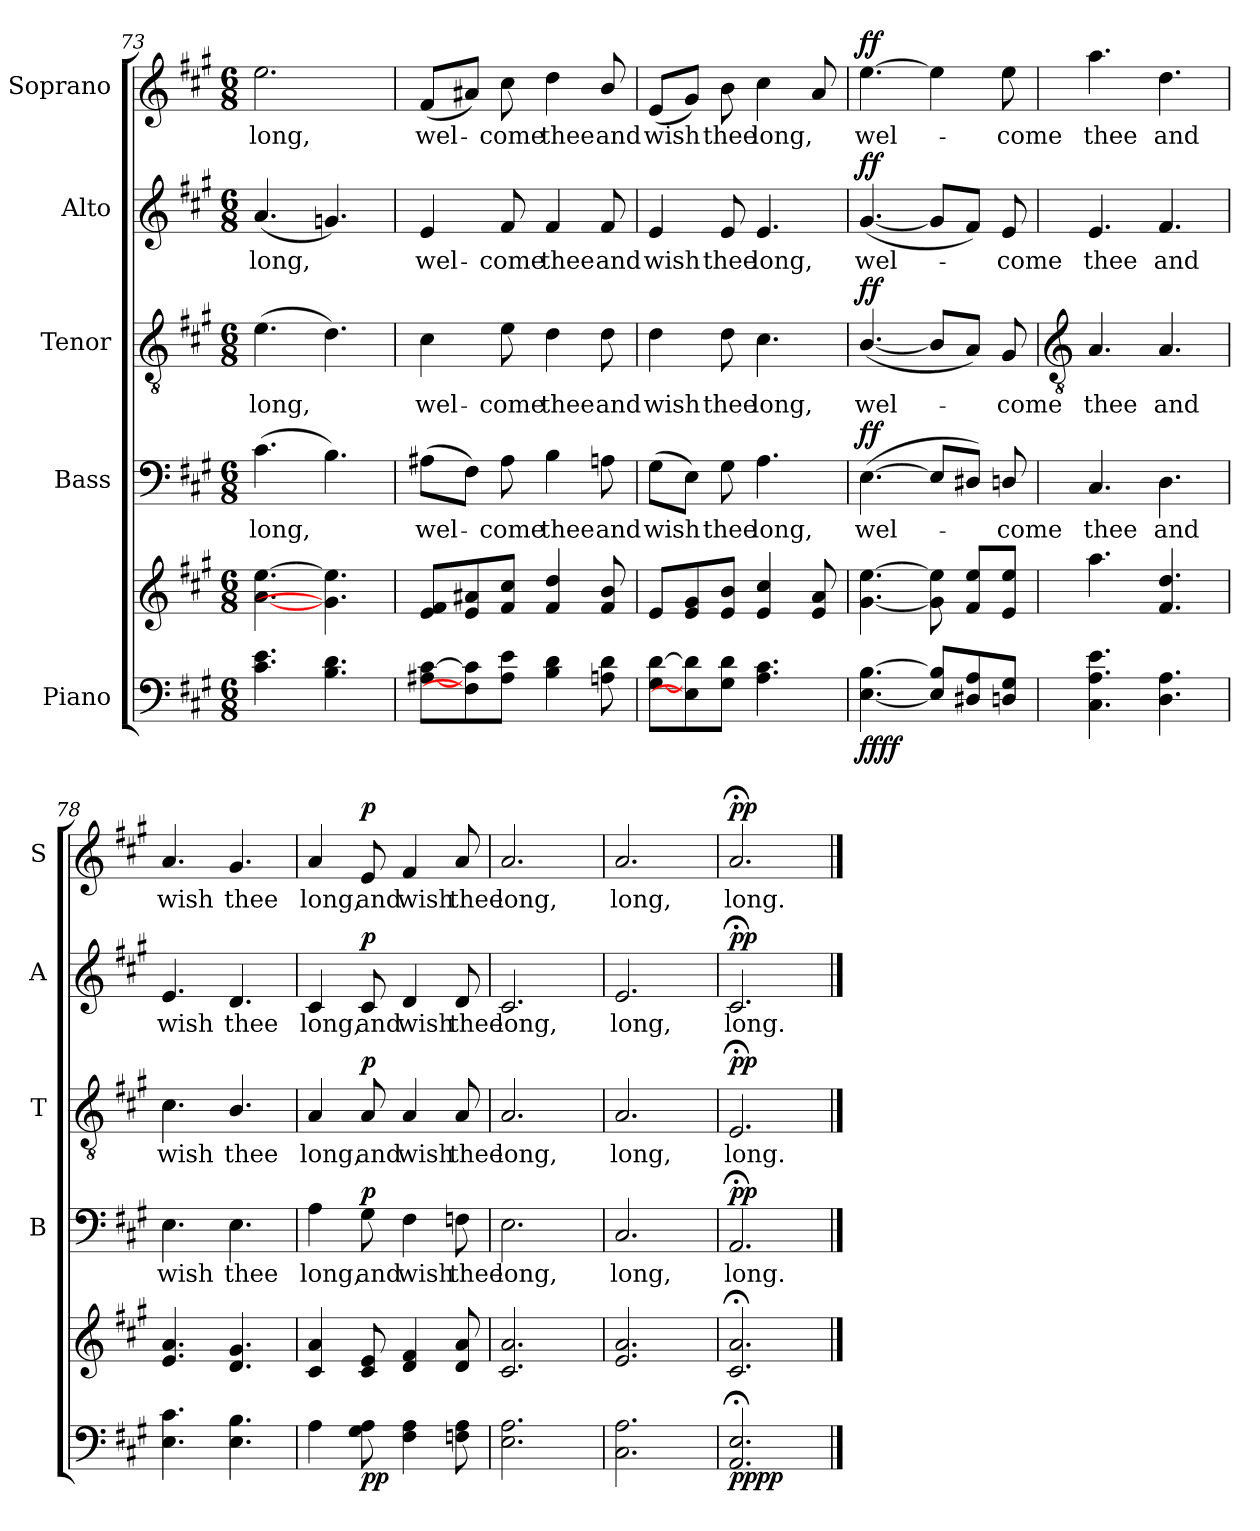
**kern	**kern	**dynam	**kern	**text	**dynam	**kern	**text	**dynam	**kern	**text	**dynam	**kern	**text	**dynam
*part5	*part5	*part5	*part4	*part4	*part4	*part3	*part3	*part3	*part2	*part2	*part2	*part1	*part1	*part1
*staff6	*staff5	*staff5/6	*staff4	*staff4	*staff4	*staff3	*staff3	*staff3	*staff2	*staff2	*staff2	*staff1	*staff1	*staff1
*I"Piano	*	*	*I"Bass	*	*	*I"Tenor	*	*	*I"Alto	*	*	*I"Soprano	*	*
*	*	*	*I'B	*	*	*I'T	*	*	*I'A	*	*	*I'S	*	*
*clefF4	*clefG2	*	*clefF4	*	*	*clefGv2	*	*	*clefG2	*	*	*clefG2	*	*
*k[f#c#g#]	*k[f#c#g#]	*	*k[f#c#g#]	*	*	*k[f#c#g#]	*	*	*k[f#c#g#]	*	*	*k[f#c#g#]	*	*
*A:	*A:	*	*A:	*	*	*A:	*	*	*A:	*	*	*A:	*	*
*M6/8	*M6/8	*	*M6/8	*	*	*M6/8	*	*	*M6/8	*	*	*M6/8	*	*
=73	=73	=73	=73	=73	=73	=73	=73	=73	=73	=73	=73	=73	=73	=73
!	!	!	!	!LO:LY:b	!	!	!LO:LY:b	!	!	!LO:LY:b	!	!	!LO:LY:b	!
4.c# 4.e	[4.a [4.ee	.	(>4.c#	long,	.	(>4.e	long,	.	(<4.a	long,	.	2.ee	long,	.
4.B 4.d	4.g] 4.ee]	.	4.B)	.	.	4.d)	.	.	4.gn)	.	.	.	.	.
=74	=74	=74	=74	=74	=74	=74	=74	=74	=74	=74	=74	=74	=74	=74
!	!	!	!	!LO:LY:b	!	!	!LO:LY:b	!	!	!LO:LY:b	!	!	!LO:LY:b	!
[8A#X [8c#L	8e 8f#L	.	(>8A#XL	wel-	.	4c#	wel-	.	4e	wel-	.	(<8f#L	wel-	.
8F#] 8c#]	8e 8a#X	.	8F#J)	.	.	.	.	.	.	.	.	8a#XJ)	.	.
!	!	!	!	!LO:LY:b	!	!	!LO:LY:b	!	!	!LO:LY:b	!	!	!LO:LY:b	!
8A# 8eJ	8f# 8cc#J	.	8A#	come	.	8e	-come	.	8f#	-come	.	8cc#	come	.
!	!	!	!	!LO:LY:b	!	!	!LO:LY:b	!	!	!LO:LY:b	!	!	!LO:LY:b	!
4B 4d	4f# 4dd	.	4B	thee	.	4d	thee	.	4f#	thee	.	4dd	thee	.
!	!	!	!	!LO:LY:b	!	!	!LO:LY:b	!	!	!LO:LY:b	!	!	!LO:LY:b	!
8An 8d	8f#/ 8b/	.	8An	and	.	8d	and	.	8f#	and	.	8b/	and	.
=75	=75	=75	=75	=75	=75	=75	=75	=75	=75	=75	=75	=75	=75	=75
!	!	!	!	!LO:LY:b	!	!	!LO:LY:b	!	!	!LO:LY:b	!	!	!LO:LY:b	!
[8G# [8dL	8eL	.	(>8G#L	wish	.	4d	wish	.	4e	wish	.	(<8eL	wish	.
8E] 8d]	8e 8g#	.	8EJ)	.	.	.	.	.	.	.	.	8g#J)	.	.
!	!	!	!	!LO:LY:b	!	!	!LO:LY:b	!	!	!LO:LY:b	!	!	!LO:LY:b	!
8G# 8dJ	8e 8bJ	.	8G#	thee	.	8d	thee	.	8e	thee	.	8b	thee	.
!	!	!	!	!LO:LY:b	!	!	!LO:LY:b	!	!	!LO:LY:b	!	!	!LO:LY:b	!
4.A 4.c#	4e 4cc#	.	4.A	long,	.	4.c#	long,	.	4.e	long,	.	4cc#	long,	.
.	8e 8a	.	.	.	.	.	.	.	.	.	.	8a	.	.
=76	=76	=76	=76	=76	=76	=76	=76	=76	=76	=76	=76	=76	=76	=76
!	!	!LO:DY:b=2	!	!LO:LY:b	!	!	!LO:LY:b	!	!	!LO:LY:b	!	!	!LO:LY:b	!
!	!	!LO:DY:n=1:b	!	!	!LO:DY:b	!	!	!LO:DY:b	!	!	!LO:DY:b	!	!	!LO:DY:b
[4.E [4.B	[4.g# [4.ee	ff ff	(>[4.E	wel-	ff	(<[4.B/	wel-	ff	(<[4.g#	wel-	ff	[4.ee	wel-	ff
8E] 8B]L	8g#] 8ee]	.	8EL]	.	.	8BL]	.	.	8g#L]	.	.	4ee]	.	.
8D#X/ 8A/	8f# 8eeL	.	8D#X/J)	.	.	8AJ)	.	.	8f#J)	.	.	.	.	.
!	!	!	!	!LO:LY:b	!	!	!LO:LY:b	!	!	!LO:LY:b	!	!	!LO:LY:b	!
8Dn/ 8G#/J	8e 8eeJ	.	8Dn/	come	.	8G#	come	.	8e	come	.	8ee	come	.
!!LO:LB:g=z
=77	=77	=77	=77	=77	=77	=77	=77	=77	=77	=77	=77	=77	=77	=77
*	*	*	*	*	*	*clefGv2	*	*	*	*	*	*	*	*
!	!	!	!	!LO:LY:b	!	!	!LO:LY:b	!	!	!LO:LY:b	!	!	!LO:LY:b	!
4.C# 4.A 4.e	4.aa	.	4.C#	thee	.	4.A	thee	.	4.e	thee	.	4.aa	thee	.
!	!	!	!	!LO:LY:b	!	!	!LO:LY:b	!	!	!LO:LY:b	!	!	!LO:LY:b	!
4.D 4.A	4.f# 4.dd	.	4.D	and	.	4.A	and	.	4.f#	and	.	4.dd	and	.
=78	=78	=78	=78	=78	=78	=78	=78	=78	=78	=78	=78	=78	=78	=78
!	!	!	!	!LO:LY:b	!	!	!LO:LY:b	!	!	!LO:LY:b	!	!	!LO:LY:b	!
4.E 4.c#	4.e 4.a	.	4.E	wish	.	4.c#	wish	.	4.e	wish	.	4.a	wish	.
!	!	!	!	!LO:LY:b	!	!	!LO:LY:b	!	!	!LO:LY:b	!	!	!LO:LY:b	!
4.E 4.B	4.d 4.g#	.	4.E	thee	.	4.B/	thee	.	4.d	thee	.	4.g#	thee	.
=79	=79	=79	=79	=79	=79	=79	=79	=79	=79	=79	=79	=79	=79	=79
!	!	!	!	!LO:LY:b	!	!	!LO:LY:b	!	!	!LO:LY:b	!	!	!LO:LY:b	!
4A	4c# 4a	.	4A	long,	.	4A	long,	.	4c#	long,	.	4a	long,	.
!	!	!LO:DY:b=2	!	!LO:LY:b	!	!	!LO:LY:b	!	!	!LO:LY:b	!	!	!LO:LY:b	!
!	!	!LO:DY:n=1:b	!	!	!LO:DY:b	!	!	!LO:DY:b	!	!	!LO:DY:b	!	!	!LO:DY:b
8G# 8A	8c# 8e	p p	8G#	and	p	8A	and	p	8c#	and	p	8e	and	p
!	!	!	!	!LO:LY:b	!	!	!LO:LY:b	!	!	!LO:LY:b	!	!	!LO:LY:b	!
4F# 4A	4d 4f#	.	4F#	wish	.	4A	wish	.	4d	wish	.	4f#	wish	.
!	!	!	!	!LO:LY:b	!	!	!LO:LY:b	!	!	!LO:LY:b	!	!	!LO:LY:b	!
8Fn 8A	8d 8a	.	8Fn	thee	.	8A	thee	.	8d	thee	.	8a	thee	.
=80	=80	=80	=80	=80	=80	=80	=80	=80	=80	=80	=80	=80	=80	=80
!	!	!	!	!LO:LY:b	!	!	!LO:LY:b	!	!	!LO:LY:b	!	!	!LO:LY:b	!
2.E 2.A	2.c# 2.a	.	2.E	long,	.	2.A	long,	.	2.c#	long,	.	2.a	long,	.
=81	=81	=81	=81	=81	=81	=81	=81	=81	=81	=81	=81	=81	=81	=81
!	!	!	!	!LO:LY:b	!	!	!LO:LY:b	!	!	!LO:LY:b	!	!	!LO:LY:b	!
2.C# 2.A	2.e 2.a	.	2.C#	long,	.	2.A	long,	.	2.e	long,	.	2.a	long,	.
=82	=82	=82	=82	=82	=82	=82	=82	=82	=82	=82	=82	=82	=82	=82
!	!	!LO:DY:b=2	!	!LO:LY:b	!	!	!LO:LY:b	!	!	!LO:LY:b	!	!	!LO:LY:b	!
!	!	!LO:DY:n=1:b	!	!	!LO:DY:b	!	!	!LO:DY:b	!	!	!LO:DY:b	!	!	!LO:DY:b
2.AA;< 2.E;<	2.c#;< 2.a;<	pp pp	2.AA;<	long.	pp	2.E;<	long.	pp	2.c#;<	long.	pp	2.a;<	long.	pp
==	==	==	==	==	==	==	==	==	==	==	==	==	==	==
*-	*-	*-	*-	*-	*-	*-	*-	*-	*-	*-	*-	*-	*-	*-
